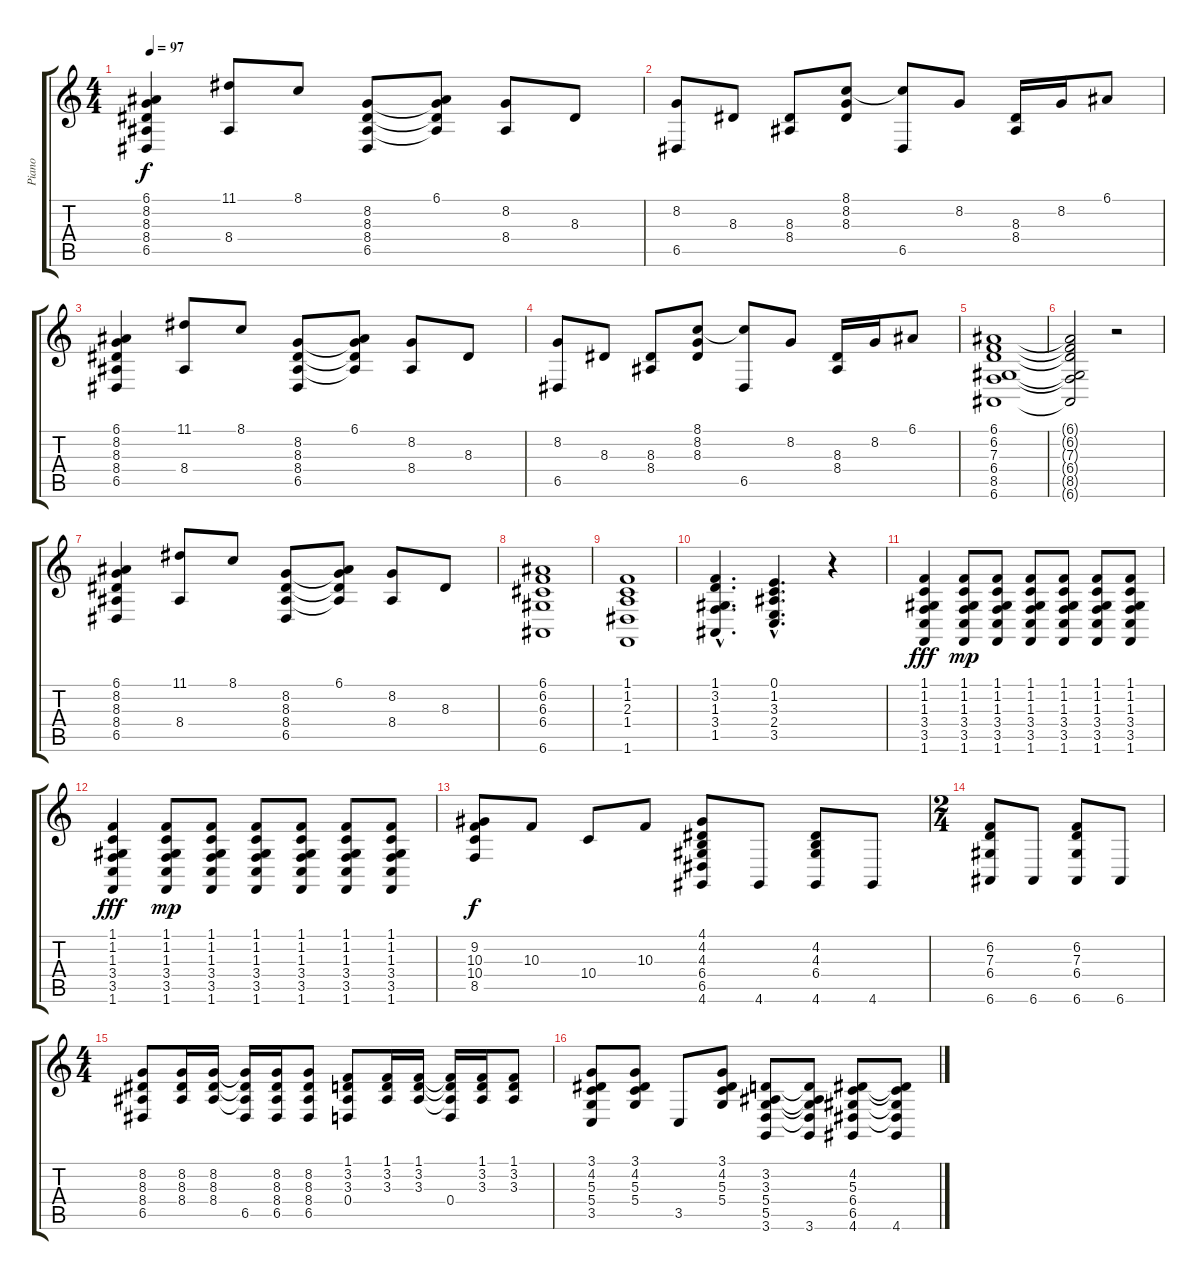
\track ("Piano" "Piano") {instrument brightacousticpiano}
\staff {score tabs}
\tuning (E4 B3 G3 D3 A2 E2) {hide}
\ts (4 4)
\tempo 97
\clef g2
\ks c
(6.1 8.2 8.3 8.4 6.5).4{dy f} (11.1 8.4).8 8.1.8 (8.2 8.3 8.4 6.5).8 (6.1 8.2{t} 8.3{t} 8.4{t}).8 (8.2 8.4).8 8.3.8 |
(8.2 6.5).8 8.3.8 (8.3 8.4).8 (8.1 8.2 8.3).8 (8.1{t} 6.5).8 8.2.8 (8.3 8.4).16 8.2.16 6.1.8 |
(6.1 8.2 8.3 8.4 6.5).4 (11.1 8.4).8 8.1.8 (8.2 8.3 8.4 6.5).8 (6.1 8.2{t} 8.3{t} 8.4{t}).8 (8.2 8.4).8 8.3.8 |
(8.2 6.5).8 8.3.8 (8.3 8.4).8 (8.1 8.2 8.3).8 (8.1{t} 6.5).8 8.2.8 (8.3 8.4).16 8.2.16 6.1.8 |
(6.1 6.2 7.3 6.4 8.5 6.6).1 |
(6.1{t} 6.2{t} 7.3{t} 6.4{t} 8.5{t} 6.6{t}).2 r.2 |
(6.1 8.2 8.3 8.4 6.5).4 (11.1 8.4).8 8.1.8 (8.2 8.3 8.4 6.5).8 (6.1 8.2{t} 8.3{t} 8.4{t}).8 (8.2 8.4).8 8.3.8 |
(6.1 6.2 6.3 6.4 6.6).1 |
(1.1 1.2 2.3 1.4 1.6).1 |
(1.1{hac} 3.2{hac} 1.3{hac} 3.4{hac} 1.5{hac}).4{d} (0.1{hac} 1.2{hac} 3.3{hac} 2.4{hac} 3.5{hac}).4{d} r.4 |
(1.1 1.2 1.3 3.4 3.5 1.6).4{dy fff} (1.1 1.2 1.3 3.4 3.5 1.6).8{dy mp} (1.1 1.2 1.3 3.4 3.5 1.6).8 (1.1 1.2 1.3 3.4 3.5 1.6).8 (1.1 1.2 1.3 3.4 3.5 1.6).8 (1.1 1.2 1.3 3.4 3.5 1.6).8 (1.1 1.2 1.3 3.4 3.5 1.6).8 |
(1.1 1.2 1.3 3.4 3.5 1.6).4{dy fff} (1.1 1.2 1.3 3.4 3.5 1.6).8{dy mp} (1.1 1.2 1.3 3.4 3.5 1.6).8 (1.1 1.2 1.3 3.4 3.5 1.6).8 (1.1 1.2 1.3 3.4 3.5 1.6).8 (1.1 1.2 1.3 3.4 3.5 1.6).8 (1.1 1.2 1.3 3.4 3.5 1.6).8 |
(9.2 10.3 10.4 8.5).8{dy f} 10.3.8 10.4.8 10.3.8 (4.1 4.2 4.3 6.4 6.5 4.6).8 4.6.8 (4.2 4.3 6.4 4.6).8 4.6.8 |
\ts (2 4)
(6.2 7.3 6.4 6.6).8 6.6.8 (6.2 7.3 6.4 6.6).8 6.6.8 |
\ts (4 4)
(8.2 8.3 8.4 6.5).8 (8.2 8.3 8.4).16 (8.2 8.3 8.4).16 (8.2{t} 8.3{t} 8.4{t} 6.5).16 (8.2 8.3 8.4 6.5).16 (8.2 8.3 8.4 6.5).8 (1.1 3.2 3.3 0.4).8 (1.1 3.2 3.3).16 (1.1 3.2 3.3).16 (1.1{t} 3.2{t} 3.3{t} 0.4).16 (1.1 3.2 3.3).16 (1.1 3.2 3.3).8 |
(3.1 4.2 5.3 5.4 3.5).8 (3.1 4.2 5.3 5.4).8 3.5.8 (3.1 4.2 5.3 5.4).8 (3.2 3.3 5.4 5.5 3.6).8 (3.2{t} 3.3{t} 5.4{t} 5.5{t} 3.6).8 (4.2 5.3 6.4 6.5 4.6).8 (4.2{t} 5.3{t} 6.4{t} 6.5{t} 4.6).8
